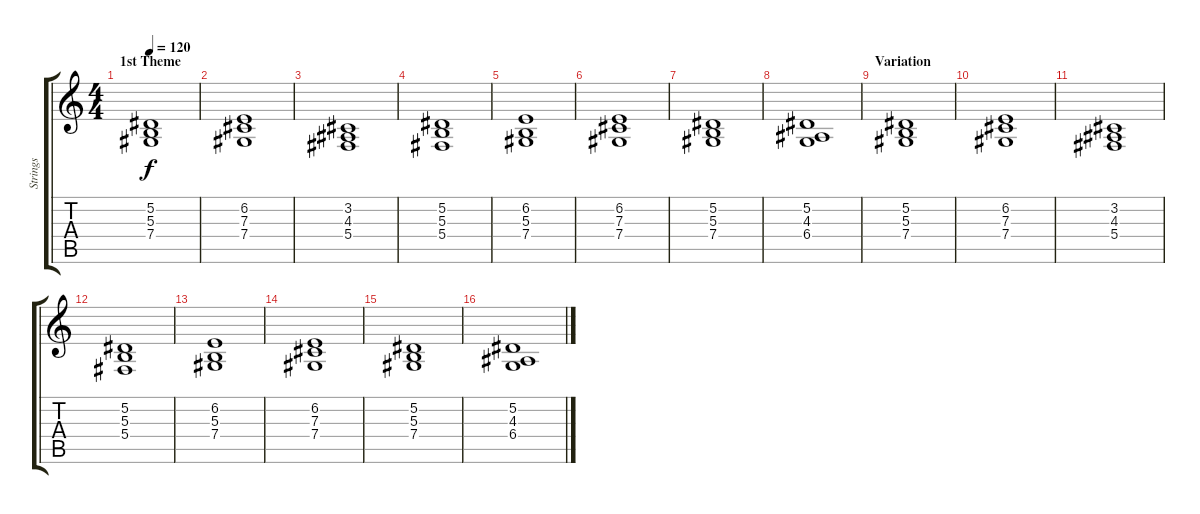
\track ("Strings" "Strings") {instrument stringensemble1}
\staff {score tabs}
\tuning (Eb4 Bb3 Gb3 Db3 Ab2 Eb2) {hide}
\ts (4 4)
\section ("" "1st Theme")
\tempo 120
\clef g2
\ks c
(5.2 5.3 7.4).1{dy f instrument stringensemble1} |
(6.2 7.3 7.4).1 |
(3.2 4.3 5.4).1 |
(5.2 5.3 5.4).1 |
(6.2 5.3 7.4).1 |
(6.2 7.3 7.4).1 |
(5.2 5.3 7.4).1 |
(5.2 4.3 6.4).1 |
\section ("" "Variation")
(5.2 5.3 7.4).1 |
(6.2 7.3 7.4).1 |
(3.2 4.3 5.4).1 |
(5.2 5.3 5.4).1 |
(6.2 5.3 7.4).1 |
(6.2 7.3 7.4).1 |
(5.2 5.3 7.4).1 |
(5.2 4.3 6.4).1
